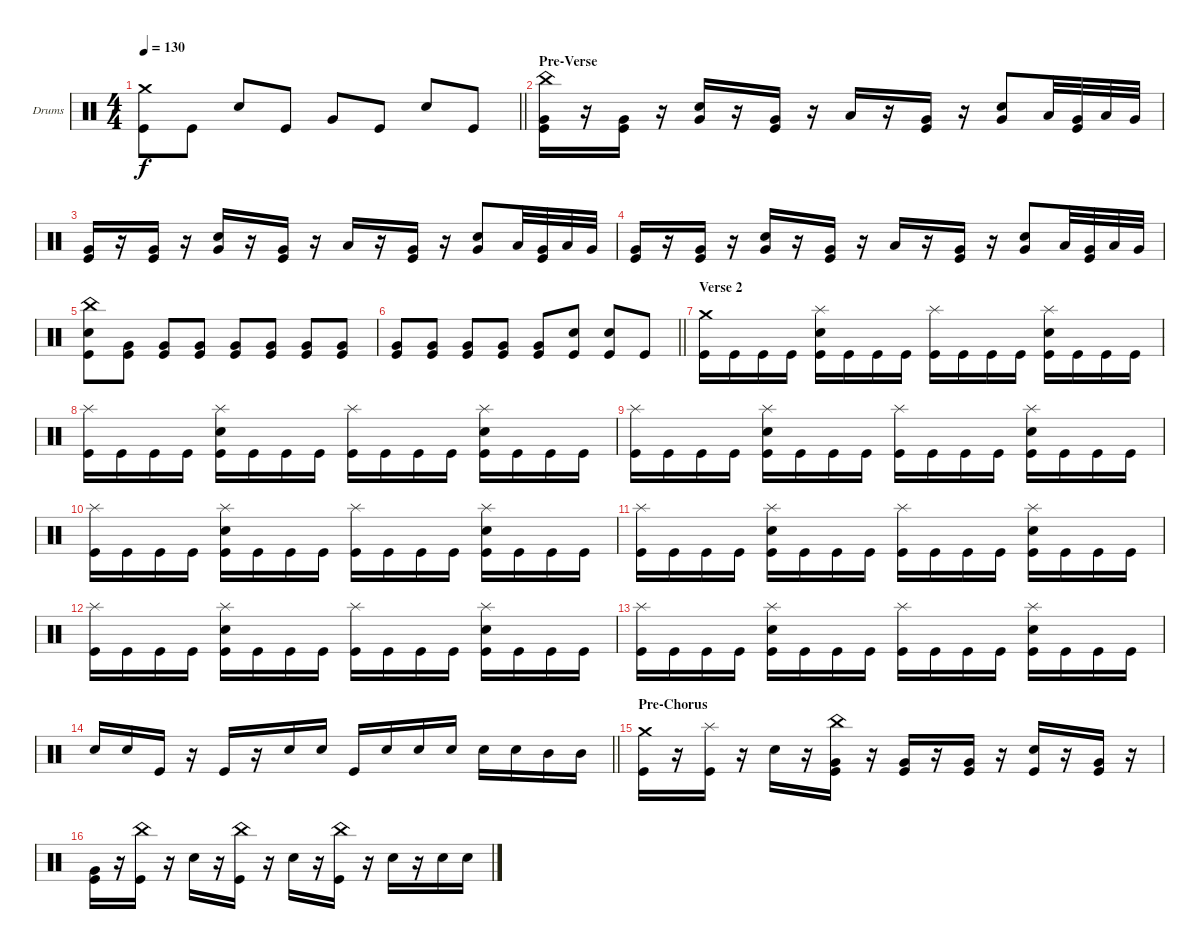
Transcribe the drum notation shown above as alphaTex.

\bracketExtendMode groupsimilarinstruments
\firstSystemTrackNameOrientation horizontal
\otherSystemsTrackNameOrientation horizontal
\track ("Drumkit" "Drums") {instrument percussion}
\staff {score}
\articulation defaults
\ts (4 4)
\tempo 130
\clef neutral
\barLineRight lightlight
\ks c
("Crash medium (hit)" "Kick (hit)").8{dy f} "Kick (hit)".8 "Snare (hit) 2".8 "Kick (hit)".8 "Very Low Tom (hit)".8 "Kick (hit)".8 "Snare (hit) 2".8 "Kick (hit)".8 |
\section ("" "Pre-Verse")
("China (hit)" "Very Low Tom (hit)" "Kick (hit)").16 r.16 ("Very Low Tom (hit)" "Kick (hit)").16 r.16 ("Very Low Tom (hit)" "Snare (hit) 2").16 r.16 ("Very Low Tom (hit)" "Kick (hit)").16 r.16 "Low Tom (hit)".16 r.16 ("Very Low Tom (hit)" "Kick (hit)").16 r.16 ("Very Low Tom (hit)" "Snare (hit) 2").8 "Low Tom (hit)".32 ("Very Low Tom (hit)" "Kick (hit)").32 "Low Tom (hit)".32 "Very Low Tom (hit)".32 |
("Very Low Tom (hit)" "Kick (hit)").16 r.16 ("Very Low Tom (hit)" "Kick (hit)").16 r.16 ("Very Low Tom (hit)" "Snare (hit) 2").16 r.16 ("Very Low Tom (hit)" "Kick (hit)").16 r.16 "Low Tom (hit)".16 r.16 ("Very Low Tom (hit)" "Kick (hit)").16 r.16 ("Very Low Tom (hit)" "Snare (hit) 2").8 "Low Tom (hit)".32 ("Very Low Tom (hit)" "Kick (hit)").32 "Low Tom (hit)".32 "Very Low Tom (hit)".32 |
("Very Low Tom (hit)" "Kick (hit)").16 r.16 ("Very Low Tom (hit)" "Kick (hit)").16 r.16 ("Very Low Tom (hit)" "Snare (hit) 2").16 r.16 ("Very Low Tom (hit)" "Kick (hit)").16 r.16 "Low Tom (hit)".16 r.16 ("Very Low Tom (hit)" "Kick (hit)").16 r.16 ("Very Low Tom (hit)" "Snare (hit) 2").8 "Low Tom (hit)".32 ("Very Low Tom (hit)" "Kick (hit)").32 "Low Tom (hit)".32 "Very Low Tom (hit)".32 |
("China (hit)" "Snare (hit) 2" "Kick (hit)").8 ("Very Low Tom (hit)" "Kick (hit)").8 ("Very Low Tom (hit)" "Kick (hit)").8 ("Very Low Tom (hit)" "Kick (hit)").8 ("Very Low Tom (hit)" "Kick (hit)").8 ("Very Low Tom (hit)" "Kick (hit)").8 ("Very Low Tom (hit)" "Kick (hit)").8 ("Very Low Tom (hit)" "Kick (hit)").8 |
\barLineRight lightlight
("Very Low Tom (hit)" "Kick (hit)").8 ("Very Low Tom (hit)" "Kick (hit)").8 ("Very Low Tom (hit)" "Kick (hit)").8 ("Very Low Tom (hit)" "Kick (hit)").8 ("Very Low Tom (hit)" "Kick (hit)").8 ("Snare (hit) 2" "Kick (hit)").8 ("Snare (hit) 2" "Kick (hit)").8 "Kick (hit)".8 |
\section ("" "Verse 2")
("Crash medium (hit)" "Kick (hit)").16 "Kick (hit)".16 "Kick (hit)".16 "Kick (hit)".16 ("Splash (hit)" "Snare (hit) 2" "Kick (hit)").16 "Kick (hit)".16 "Kick (hit)".16 "Kick (hit)".16 ("Splash (hit)" "Kick (hit)").16 "Kick (hit)".16 "Kick (hit)".16 "Kick (hit)".16 ("Splash (hit)" "Snare (hit) 2" "Kick (hit)").16 "Kick (hit)".16 "Kick (hit)".16 "Kick (hit)".16 |
("Splash (hit)" "Kick (hit)").16 "Kick (hit)".16 "Kick (hit)".16 "Kick (hit)".16 ("Splash (hit)" "Snare (hit) 2" "Kick (hit)").16 "Kick (hit)".16 "Kick (hit)".16 "Kick (hit)".16 ("Splash (hit)" "Kick (hit)").16 "Kick (hit)".16 "Kick (hit)".16 "Kick (hit)".16 ("Splash (hit)" "Snare (hit) 2" "Kick (hit)").16 "Kick (hit)".16 "Kick (hit)".16 "Kick (hit)".16 |
("Splash (hit)" "Kick (hit)").16 "Kick (hit)".16 "Kick (hit)".16 "Kick (hit)".16 ("Splash (hit)" "Snare (hit) 2" "Kick (hit)").16 "Kick (hit)".16 "Kick (hit)".16 "Kick (hit)".16 ("Splash (hit)" "Kick (hit)").16 "Kick (hit)".16 "Kick (hit)".16 "Kick (hit)".16 ("Splash (hit)" "Snare (hit) 2" "Kick (hit)").16 "Kick (hit)".16 "Kick (hit)".16 "Kick (hit)".16 |
("Splash (hit)" "Kick (hit)").16 "Kick (hit)".16 "Kick (hit)".16 "Kick (hit)".16 ("Splash (hit)" "Snare (hit) 2" "Kick (hit)").16 "Kick (hit)".16 "Kick (hit)".16 "Kick (hit)".16 ("Splash (hit)" "Kick (hit)").16 "Kick (hit)".16 "Kick (hit)".16 "Kick (hit)".16 ("Splash (hit)" "Snare (hit) 2" "Kick (hit)").16 "Kick (hit)".16 "Kick (hit)".16 "Kick (hit)".16 |
("Splash (hit)" "Kick (hit)").16 "Kick (hit)".16 "Kick (hit)".16 "Kick (hit)".16 ("Splash (hit)" "Snare (hit) 2" "Kick (hit)").16 "Kick (hit)".16 "Kick (hit)".16 "Kick (hit)".16 ("Splash (hit)" "Kick (hit)").16 "Kick (hit)".16 "Kick (hit)".16 "Kick (hit)".16 ("Splash (hit)" "Snare (hit) 2" "Kick (hit)").16 "Kick (hit)".16 "Kick (hit)".16 "Kick (hit)".16 |
("Splash (hit)" "Kick (hit)").16 "Kick (hit)".16 "Kick (hit)".16 "Kick (hit)".16 ("Splash (hit)" "Snare (hit) 2" "Kick (hit)").16 "Kick (hit)".16 "Kick (hit)".16 "Kick (hit)".16 ("Splash (hit)" "Kick (hit)").16 "Kick (hit)".16 "Kick (hit)".16 "Kick (hit)".16 ("Splash (hit)" "Snare (hit) 2" "Kick (hit)").16 "Kick (hit)".16 "Kick (hit)".16 "Kick (hit)".16 |
("Splash (hit)" "Kick (hit)").16 "Kick (hit)".16 "Kick (hit)".16 "Kick (hit)".16 ("Splash (hit)" "Snare (hit) 2" "Kick (hit)").16 "Kick (hit)".16 "Kick (hit)".16 "Kick (hit)".16 ("Splash (hit)" "Kick (hit)").16 "Kick (hit)".16 "Kick (hit)".16 "Kick (hit)".16 ("Splash (hit)" "Snare (hit) 2" "Kick (hit)").16 "Kick (hit)".16 "Kick (hit)".16 "Kick (hit)".16 |
\barLineRight lightlight "Snare (hit) 2".16 "Snare (hit) 2".16 "Kick (hit)".16
r.16 "Kick (hit)".16 r.16 "Snare (hit) 2".16 "Snare (hit) 2".16 "Kick (hit)".16 "Snare (hit) 2".16 "Snare (hit) 2".16 "Snare (hit) 2".16 "Snare (hit) 2".16 "Snare (hit) 2".16 "Mid Tom (hit)".16 "Mid Tom (hit)".16 |
\section ("" "Pre-Chorus")
("Crash medium (hit)" "Kick (hit)").16 r.16 ("Splash (hit)" "Kick (hit)").16 r.16 "Snare (hit) 2".16 r.16 ("China (hit)" "Very Low Tom (hit)" "Kick (hit)").16 r.16 ("Very Low Tom (hit)" "Kick (hit)").16 r.16 ("Very Low Tom (hit)" "Kick (hit)").16 r.16 ("Snare (hit) 2" "Kick (hit)").16 r.16 ("Very Low Tom (hit)" "Kick (hit)").16 r.16 |
("Very Low Tom (hit)" "Kick (hit)").16 r.16 ("China (hit)" "Kick (hit)").16 r.16 "Snare (hit) 2".16 r.16 ("China (hit)" "Kick (hit)").16 r.16 "Snare (hit) 2".16 r.16 ("China (hit)" "Kick (hit)").16 r.16 "Snare (hit) 2".16 r.16 "Snare (hit) 2".16 "Snare (hit) 2".16
